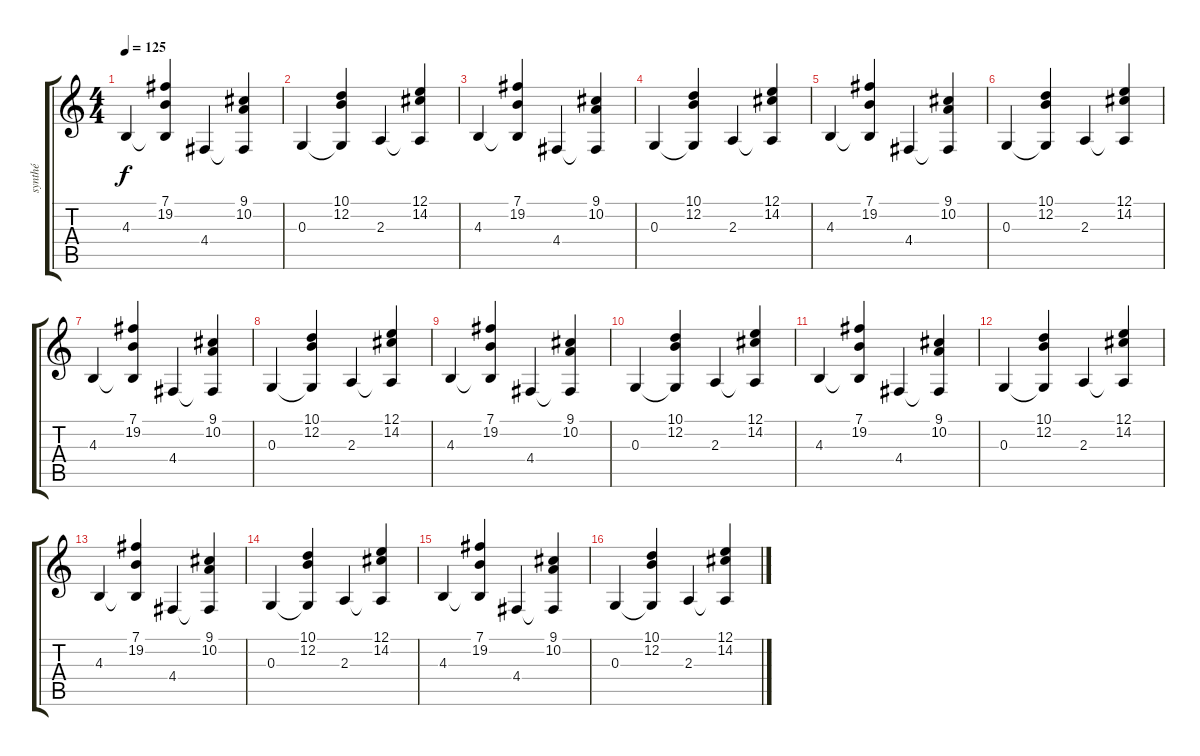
\track ("synthé" "synthé") {instrument electricpiano1}
\staff {score tabs}
\tuning (E4 B3 G3 D3 A2 E2) {hide}
\ts (4 4)
\tempo 125
\clef g2
\ks c
4.3.4{dy f} (7.1 19.2 4.3{t}).4 4.4.4 (9.1 10.2 4.4{t}).4 |
0.3.4 (10.1 12.2 0.3{t}).4 2.3.4 (12.1 14.2 2.3{t}).4 |
4.3.4 (7.1 19.2 4.3{t}).4 4.4.4 (9.1 10.2 4.4{t}).4 |
0.3.4 (10.1 12.2 0.3{t}).4 2.3.4 (12.1 14.2 2.3{t}).4 |
4.3.4 (7.1 19.2 4.3{t}).4 4.4.4 (9.1 10.2 4.4{t}).4 |
0.3.4 (10.1 12.2 0.3{t}).4 2.3.4 (12.1 14.2 2.3{t}).4 |
4.3.4 (7.1 19.2 4.3{t}).4 4.4.4 (9.1 10.2 4.4{t}).4 |
0.3.4 (10.1 12.2 0.3{t}).4 2.3.4 (12.1 14.2 2.3{t}).4 |
4.3.4 (7.1 19.2 4.3{t}).4 4.4.4 (9.1 10.2 4.4{t}).4 |
0.3.4 (10.1 12.2 0.3{t}).4 2.3.4 (12.1 14.2 2.3{t}).4 |
4.3.4 (7.1 19.2 4.3{t}).4 4.4.4 (9.1 10.2 4.4{t}).4 |
0.3.4 (10.1 12.2 0.3{t}).4 2.3.4 (12.1 14.2 2.3{t}).4 |
4.3.4 (7.1 19.2 4.3{t}).4 4.4.4 (9.1 10.2 4.4{t}).4 |
0.3.4 (10.1 12.2 0.3{t}).4 2.3.4 (12.1 14.2 2.3{t}).4 |
4.3.4 (7.1 19.2 4.3{t}).4 4.4.4 (9.1 10.2 4.4{t}).4 |
0.3.4 (10.1 12.2 0.3{t}).4 2.3.4 (12.1 14.2 2.3{t}).4
